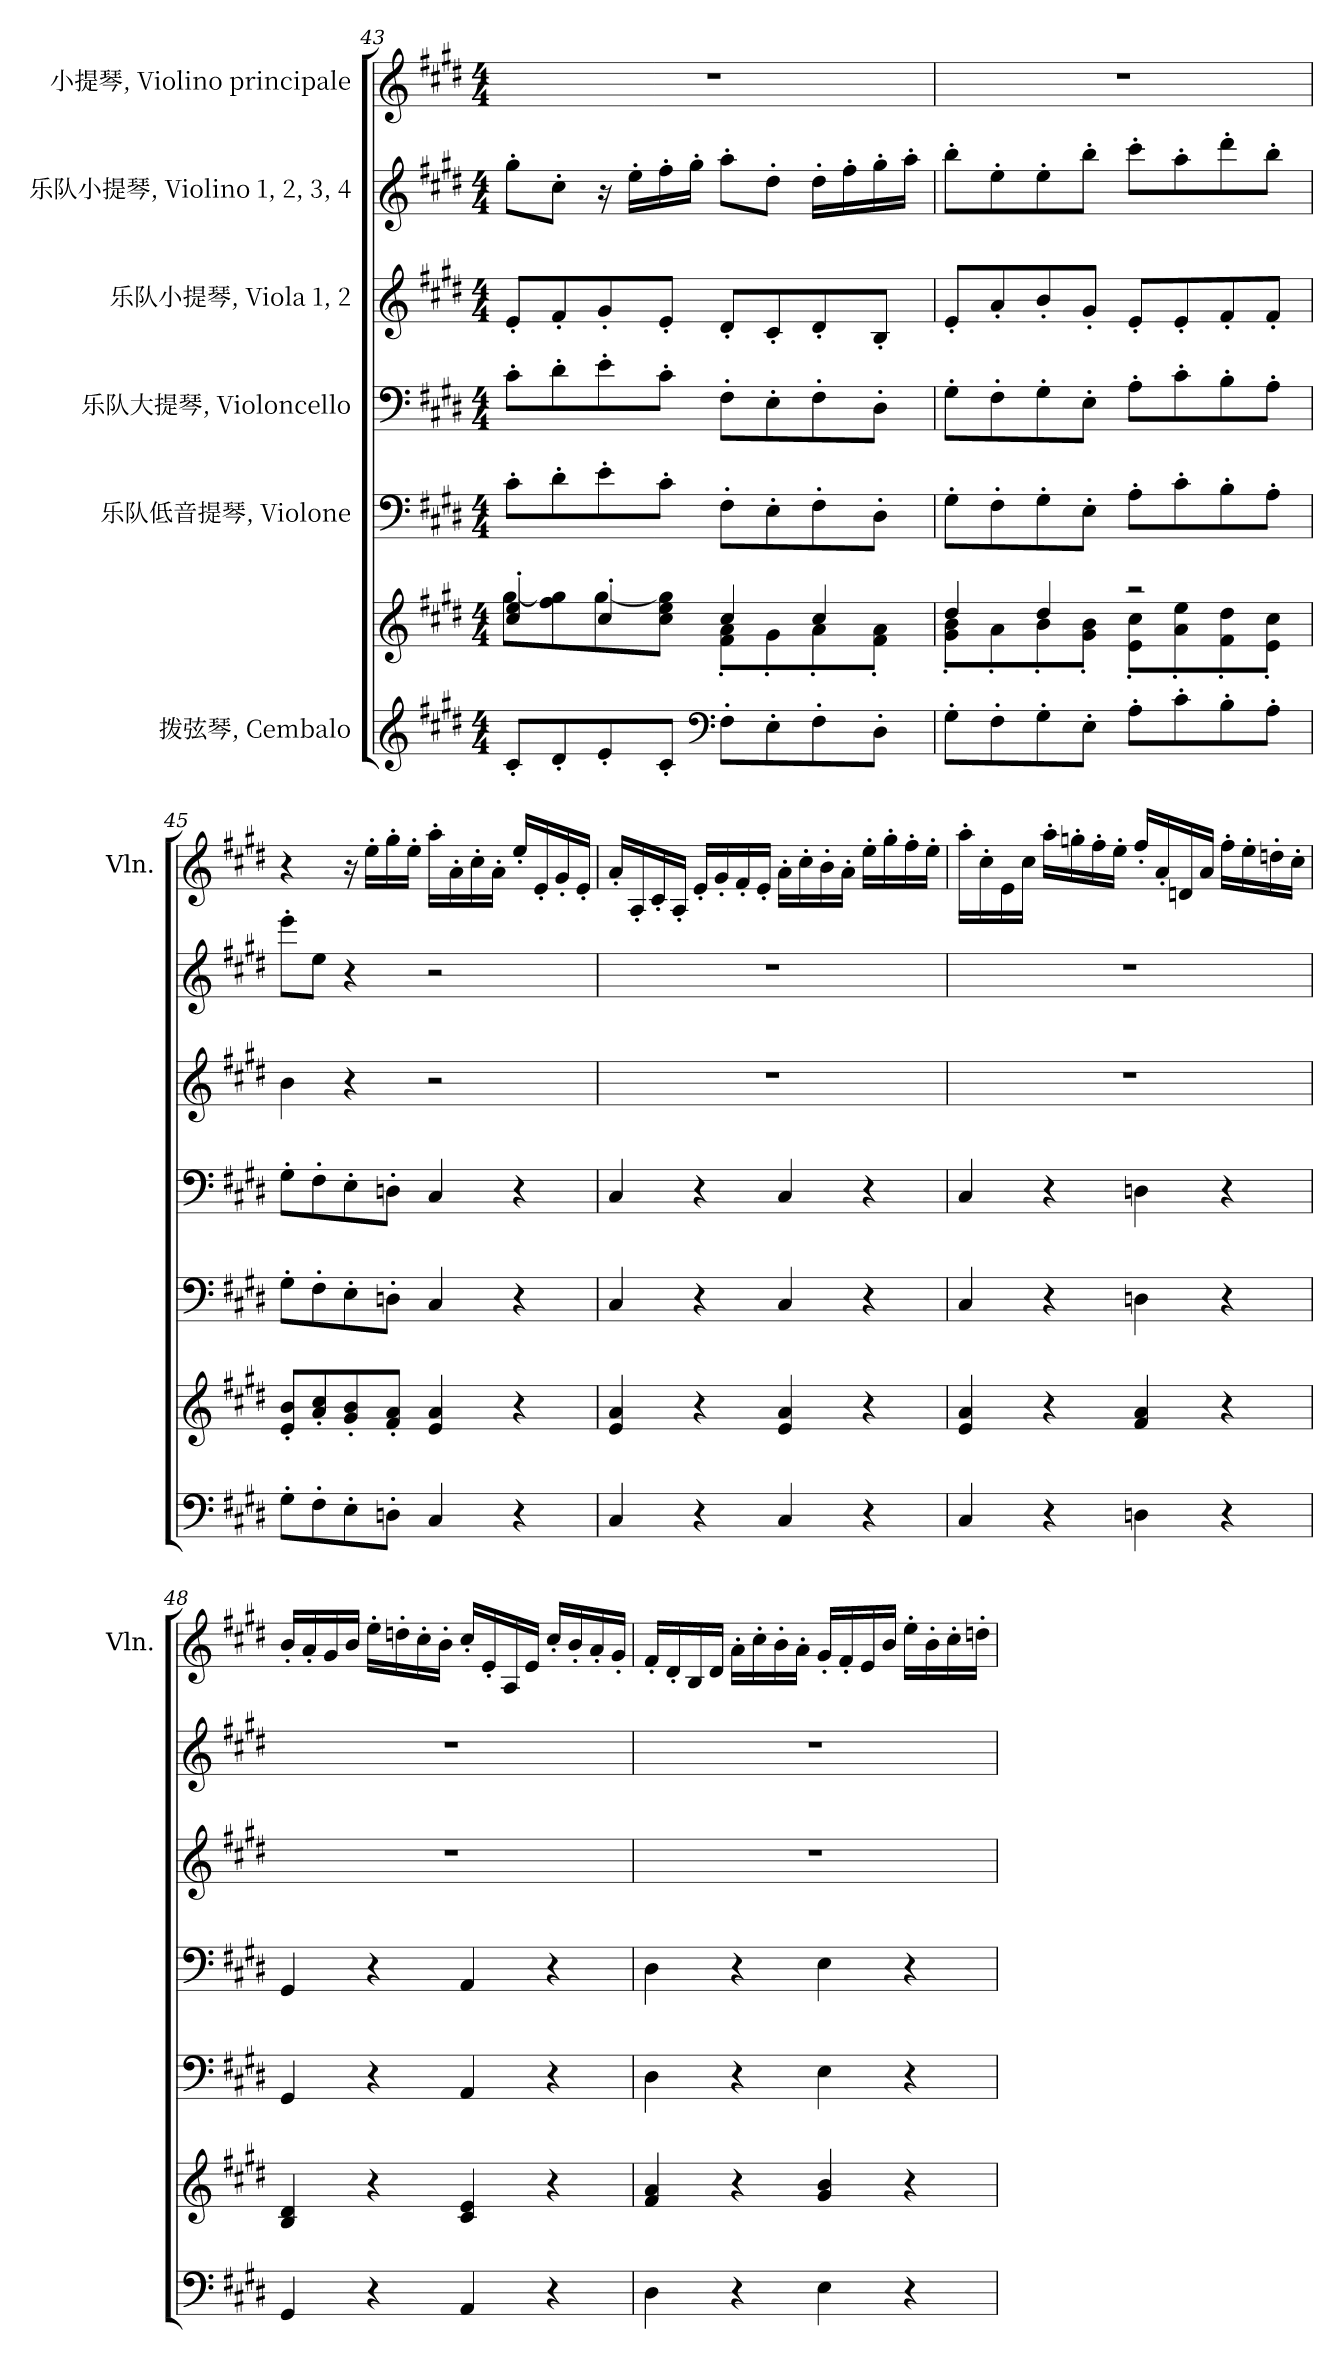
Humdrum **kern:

**kern	**kern	**kern	**kern	**kern	**kern	**kern
*part6	*part6	*part5	*part4	*part3	*part2	*part1
*staff7	*staff6	*staff5	*staff4	*staff3	*staff2	*staff1
*I"拨弦琴, Cembalo	*	*I"乐队低音提琴, Violone	*I"乐队大提琴, Violoncello	*I"乐队小提琴, Viola 1, 2	*I"乐队小提琴, Violino 1, 2, 3, 4	*I"小提琴, Violino principale
*	*	*	*	*	*	*I'Vln.
!!LO:PB:g=z
*clefG2	*clefG2	*clefF4	*clefF4	*clefG2	*clefG2	*clefG2
*	*	*ITrd7c12	*	*	*	*
*k[f#c#g#d#]	*k[f#c#g#d#]	*k[f#c#g#d#]	*k[f#c#g#d#]	*k[f#c#g#d#]	*k[f#c#g#d#]	*k[f#c#g#d#]
*M4/4	*M4/4	*M4/4	*M4/4	*M4/4	*M4/4	*M4/4
=43	=43	=43	=43	=43	=43	=43
*	*^	*	*	*	*	*
8c#'/L	4cc#/' 4ee/'	[8gg#\L	8C#'\L	8c#'\L	8e'/L	8gg#'\L	1r
8d#'/	.	8ff#\ 8gg#\]	8D#'\	8d#'\	8f#'/	8cc#'\J	.
8e'/	4cc#'/	[8gg#\	8E'\	8e'\	8g#'/	16r	.
.	.	.	.	.	.	16ee'\LL	.
8c#'/J	.	8cc#\ 8ee\ 8gg#\]J	8C#'\J	8c#'\J	8e'/J	16ff#'\	.
.	.	.	.	.	.	16gg#'\JJ	.
*clefF4	*	*	*	*	*	*	*
8F#'\L	4cc#/	8f#\' 8a\'L	8FF#'\L	8F#'\L	8d#'/L	8aa'\L	.
8E'\	.	8g#'\	8EE'\	8E'\	8c#'/	8dd#'\J	.
8F#'\	4cc#/	8a'\	8FF#'\	8F#'\	8d#'/	16dd#'\LL	.
.	.	.	.	.	.	16ff#'\	.
8D#'\J	.	8f#\' 8a\'J	8DD#'\J	8D#'\J	8B'/J	16gg#'\	.
.	.	.	.	.	.	16aa'\JJ	.
=44	=44	=44	=44	=44	=44	=44	=44
8G#'\L	4dd#/	8g#\' 8b\'L	8GG#'\L	8G#'\L	8e'/L	8bb'\L	1r
8F#'\	.	8a'\	8FF#'\	8F#'\	8a'/	8ee'\	.
8G#'\	4dd#/	8b'\	8GG#'\	8G#'\	8b'/	8ee'\	.
8E'\J	.	8g#\' 8b\'J	8EE'\J	8E'\J	8g#'/J	8bb'\J	.
8A'\L	2r	8e\' 8cc#\'L	8AA'\L	8A'\L	8e'/L	8ccc#'\L	.
8c#'\	.	8a\' 8ee\'	8C#'\	8c#'\	8e'/	8aa'\	.
8B'\	.	8f#\' 8dd#\'	8BB'\	8B'\	8f#'/	8ddd#'\	.
8A'\J	.	8e\' 8cc#\'J	8AA'\J	8A'\J	8f#'/J	8bb'\J	.
*	*v	*v	*	*	*	*	*
=45	=45	=45	=45	=45	=45	=45
8G#'\L	8e/' 8b/'L	8GG#'\L	8G#'\L	4b\	8eee'\L	4r
8F#'\	8a/' 8cc#/'	8FF#'\	8F#'\	.	8ee\J	.
8E'\	8g#/' 8b/'	8EE'\	8E'\	4r	4r	16r
.	.	.	.	.	.	16ee'\LL
8Dn'\J	8f#/' 8a/'J	8DDn'\J	8Dn'\J	.	.	16gg#'\
.	.	.	.	.	.	16ee'\JJ
4C#/	4e/ 4a/	4CC#/	4C#/	2r	2r	16aa'\LL
.	.	.	.	.	.	16a'\
.	.	.	.	.	.	16cc#'\
.	.	.	.	.	.	16a'\JJ
4r	4r	4r	4r	.	.	16ee'/LL
.	.	.	.	.	.	16e'/
.	.	.	.	.	.	16g#'/
.	.	.	.	.	.	16e'/JJ
!!LO:PB:g=z
=46	=46	=46	=46	=46	=46	=46
4C#/	4e/ 4a/	4CC#/	4C#/	1r	1r	16a'/LL
.	.	.	.	.	.	16A'/
.	.	.	.	.	.	16c#'/
.	.	.	.	.	.	16A'/JJ
4r	4r	4r	4r	.	.	16e'/LL
.	.	.	.	.	.	16g#'/
.	.	.	.	.	.	16f#'/
.	.	.	.	.	.	16e'/JJ
4C#/	4e/ 4a/	4CC#/	4C#/	.	.	16a'\LL
.	.	.	.	.	.	16cc#'\
.	.	.	.	.	.	16b'\
.	.	.	.	.	.	16a'\JJ
4r	4r	4r	4r	.	.	16ee'\LL
.	.	.	.	.	.	16gg#'\
.	.	.	.	.	.	16ff#'\
.	.	.	.	.	.	16ee'\JJ
=47	=47	=47	=47	=47	=47	=47
4C#/	4e/ 4a/	4CC#/	4C#/	1r	1r	16aa'\LL
.	.	.	.	.	.	16cc#'\
.	.	.	.	.	.	16e\
.	.	.	.	.	.	16cc#\JJ
4r	4r	4r	4r	.	.	16aa'\LL
.	.	.	.	.	.	16ggn'\
.	.	.	.	.	.	16ff#'\
.	.	.	.	.	.	16ee'\JJ
4Dn\	4f#/ 4a/	4DDn\	4Dn\	.	.	16ff#'/LL
.	.	.	.	.	.	16a'/
.	.	.	.	.	.	16dn/
.	.	.	.	.	.	16a/JJ
4r	4r	4r	4r	.	.	16ff#'\LL
.	.	.	.	.	.	16ee'\
.	.	.	.	.	.	16ddn'\
.	.	.	.	.	.	16cc#'\JJ
!!LO:PB:g=z
=48	=48	=48	=48	=48	=48	=48
4GG#/	4B/ 4d#/	4GGG#/	4GG#/	1r	1r	16b'/LL
.	.	.	.	.	.	16a'/
.	.	.	.	.	.	16g#/
.	.	.	.	.	.	16b/JJ
4r	4r	4r	4r	.	.	16ee'\LL
.	.	.	.	.	.	16ddn'\
.	.	.	.	.	.	16cc#'\
.	.	.	.	.	.	16b'\JJ
4AA/	4c#/ 4e/	4AAA/	4AA/	.	.	16cc#'/LL
.	.	.	.	.	.	16e'/
.	.	.	.	.	.	16A/
.	.	.	.	.	.	16e/JJ
4r	4r	4r	4r	.	.	16cc#'/LL
.	.	.	.	.	.	16b'/
.	.	.	.	.	.	16a'/
.	.	.	.	.	.	16g#'/JJ
=49	=49	=49	=49	=49	=49	=49
4D#\	4f#/ 4a/	4DD#\	4D#\	1r	1r	16f#'/LL
.	.	.	.	.	.	16d#'/
.	.	.	.	.	.	16B/
.	.	.	.	.	.	16d#/JJ
4r	4r	4r	4r	.	.	16a'\LL
.	.	.	.	.	.	16cc#'\
.	.	.	.	.	.	16b'\
.	.	.	.	.	.	16a'\JJ
4E\	4g#/ 4b/	4EE\	4E\	.	.	16g#'/LL
.	.	.	.	.	.	16f#'/
.	.	.	.	.	.	16e/
.	.	.	.	.	.	16b/JJ
4r	4r	4r	4r	.	.	16ee'\LL
.	.	.	.	.	.	16b'\
.	.	.	.	.	.	16cc#'\
.	.	.	.	.	.	16ddn'\JJ
=	=	=	=	=	=	=
*-	*-	*-	*-	*-	*-	*-
